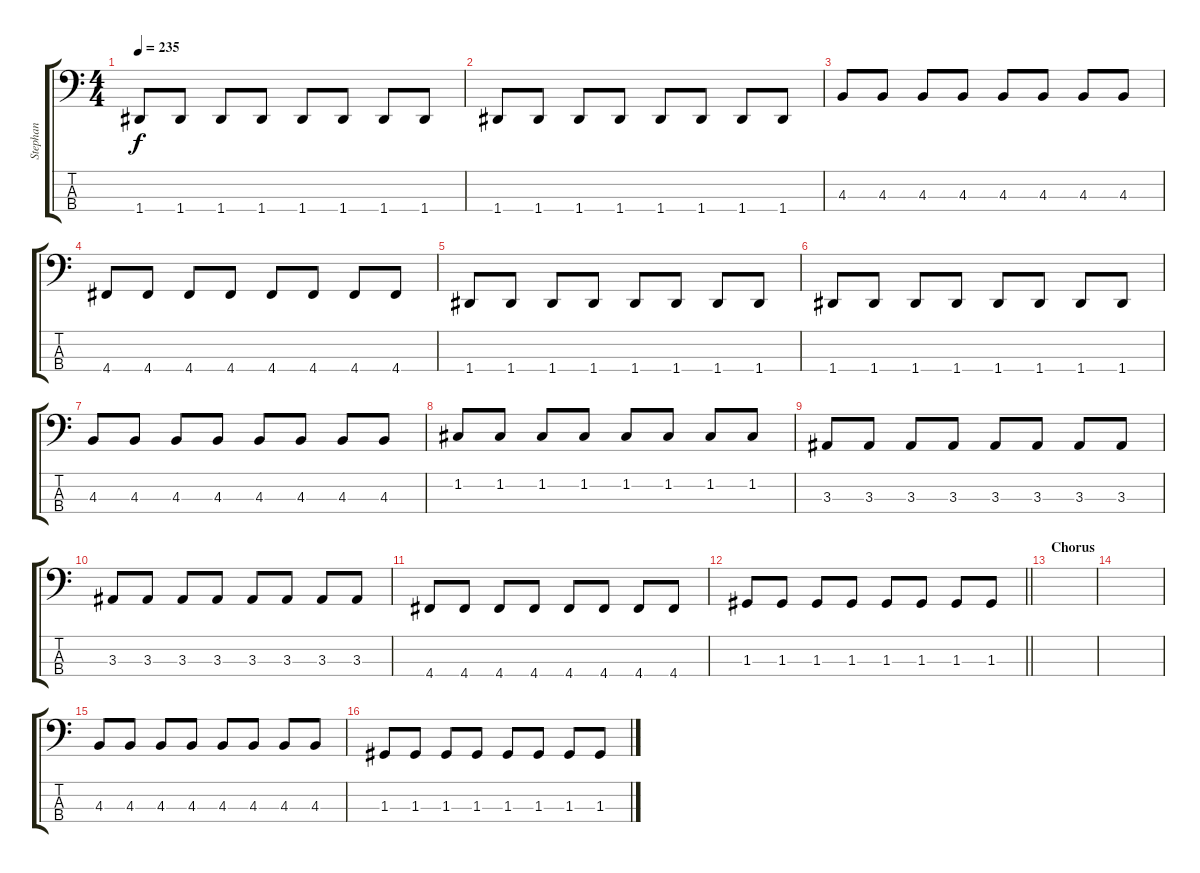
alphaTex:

\track ("Stephan" "Stephan") {instrument fretlessbass}
\staff {score tabs}
\tuning (F2 C2 G1 D1) {hide}
\ts (4 4)
\tempo 235
\clef f4
\ks c
1.4.8{dy f} 1.4.8 1.4.8 1.4.8 1.4.8 1.4.8 1.4.8 1.4.8 |
1.4.8 1.4.8 1.4.8 1.4.8 1.4.8 1.4.8 1.4.8 1.4.8 |
4.3.8 4.3.8 4.3.8 4.3.8 4.3.8 4.3.8 4.3.8 4.3.8 |
4.4.8 4.4.8 4.4.8 4.4.8 4.4.8 4.4.8 4.4.8 4.4.8 |
1.4.8 1.4.8 1.4.8 1.4.8 1.4.8 1.4.8 1.4.8 1.4.8 |
1.4.8 1.4.8 1.4.8 1.4.8 1.4.8 1.4.8 1.4.8 1.4.8 |
4.3.8 4.3.8 4.3.8 4.3.8 4.3.8 4.3.8 4.3.8 4.3.8 |
1.2.8 1.2.8 1.2.8 1.2.8 1.2.8 1.2.8 1.2.8 1.2.8 |
3.3.8 3.3.8 3.3.8 3.3.8 3.3.8 3.3.8 3.3.8 3.3.8 |
3.3.8 3.3.8 3.3.8 3.3.8 3.3.8 3.3.8 3.3.8 3.3.8 |
4.4.8 4.4.8 4.4.8 4.4.8 4.4.8 4.4.8 4.4.8 4.4.8 |
\barLineRight lightlight
1.3.8 1.3.8 1.3.8 1.3.8 1.3.8 1.3.8 1.3.8 1.3.8 |
\section ("" "Chorus")
|
|
4.3.8 4.3.8 4.3.8 4.3.8 4.3.8 4.3.8 4.3.8 4.3.8 |
1.3.8 1.3.8 1.3.8 1.3.8 1.3.8 1.3.8 1.3.8 1.3.8
